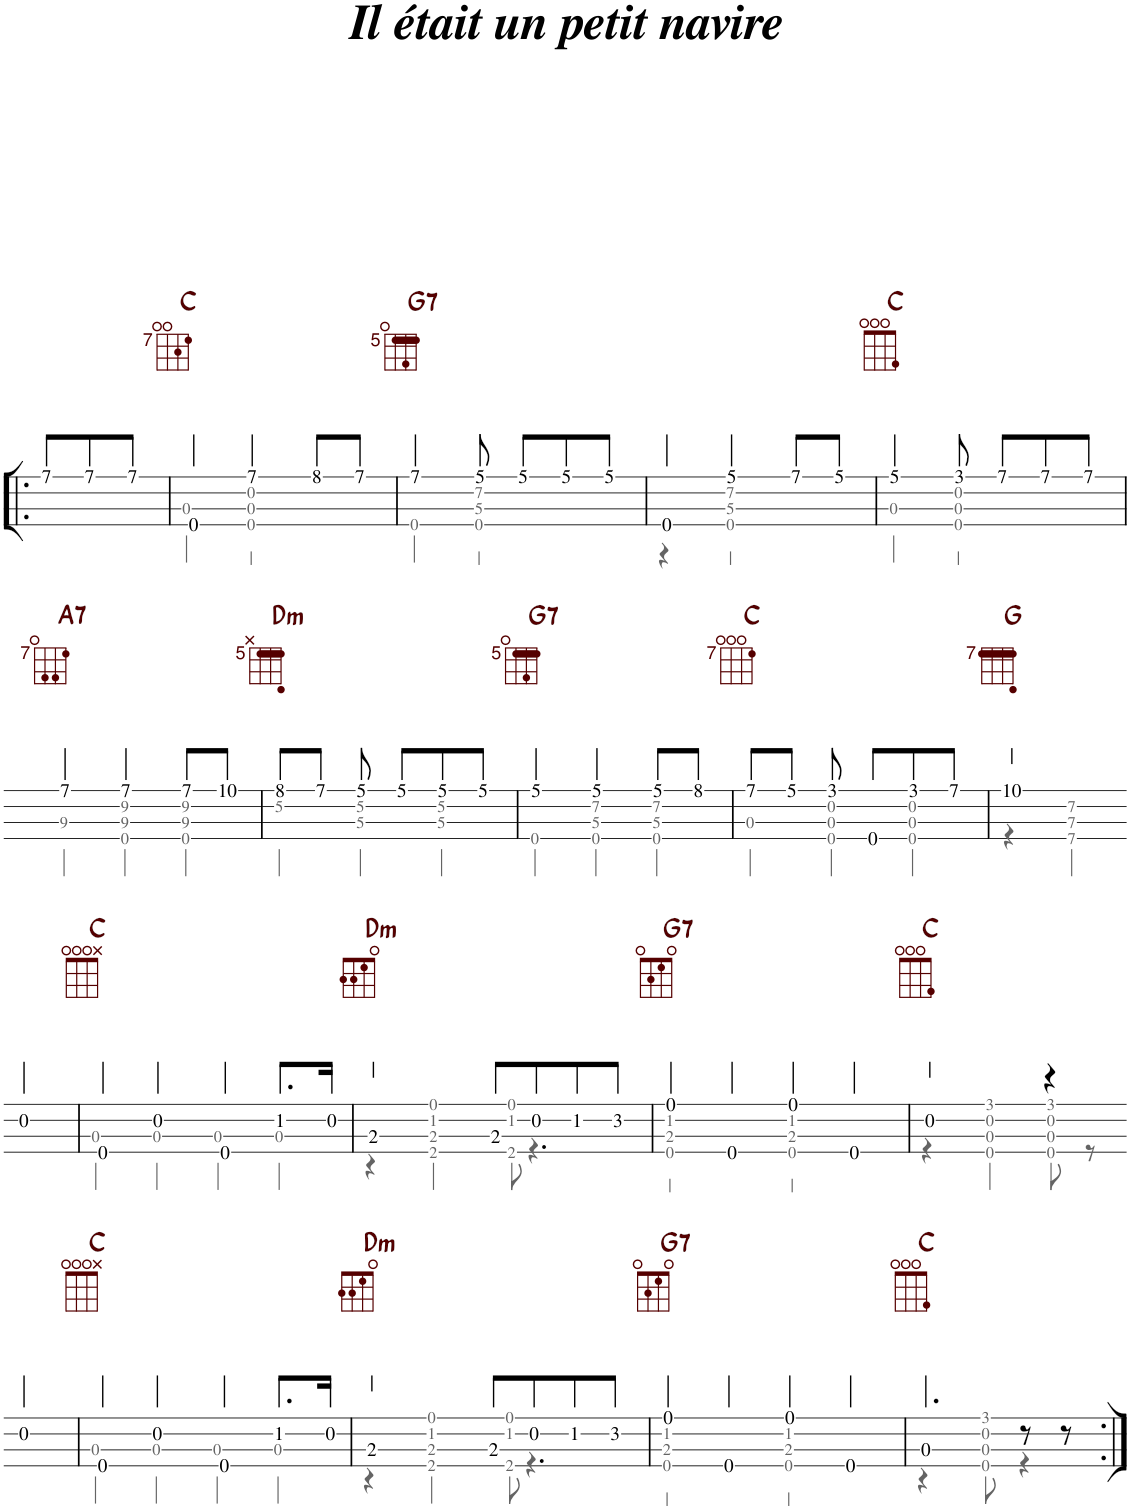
**kern	**harte
*part1	*part1
*staff1	*
*I"Ukulélé [Tablature]	*
*stria4	*
*k[]	*
*M3/4	*
=1!|:	=1!|:
8ee/L	.
8ee/	.
8ee/J	.
=2	=2
*^	*
4g/	4c!i\	C:maj
4ee/	2g!i\ 2c!i\ 2e!i\	.
8ff/L	.	.
8ee/J	.	.
=3	=3	=3
!	!	!LO:H:kt=7
4ee/	4g!i\	G:7
8dd/	2g!i\ 2f!i\ 2b!i\	.
8dd/L	.	.
8dd/	.	.
8dd/J	.	.
=4	=4	=4
4g/	4r	.
4dd/	2g!i\ 2f!i\ 2b!i\	.
8ee/L	.	.
8dd/J	.	.
=5	=5	=5
4dd/	4c!i\	C:maj
8cc/	2g!i\ 2c!i\ 2e!i\	.
8ee/L	.	.
8ee/	.	.
8ee/J	.	.
!!LO:LB:g=z	!!
=6	=6	=6
!	!	!LO:H:kt=7
4ee/	4a!i\	A:7
4ee/	4g!i\ 4a!i\ 4cc#!i\	.
8ee/L	4g!i\ 4a!i\ 4cc#!i\	.
8gg/J	.	.
=7	=7	=7
!	!	!LO:H:kt=m
8ff/L	4a!i\	D:min
8ee/J	.	.
8dd/	4f!i\ 4a!i\	.
8dd/L	.	.
8dd/	4f!i\ 4a!i\	.
8dd/J	.	.
=8	=8	=8
!	!	!LO:H:kt=7
4dd/	4g!i\	G:7
4dd/	4g!i\ 4f!i\ 4b!i\	.
8dd/L	4g!i\ 4f!i\ 4b!i\	.
8ff/J	.	.
=9	=9	=9
8ee/L	4c!i\	C:maj
8dd/J	.	.
8cc/	4g!i\ 4c!i\ 4e!i\	.
8g/L	.	.
8cc/	4g!i\ 4c!i\ 4e!i\	.
8ee/J	.	.
=10	=10	=10
2gg/	4r	G:maj
.	4dd!i\ 4g!i\ 4b!i\	.
*v	*v	*
!!LO:LB:g=z
=11-	=11-
*M4/4	*
4e/	.
=12	=12
*^	*
4g/	4c!i\	C:maj
4e/	4c!i\	.
4g/	4c!i\	.
8.f/L	4c!i\	.
16e/Jk	.	.
=13	=13	=13
!	!	!LO:H:kt=m
2d/	4r	D:min
.	4a!i\ 4d!i\ 4f!i\ 4a!i\	.
8d/L	8a!i\ 8f!i\ 8a!i\	.
8e/	4.r	.
8f/	.	.
8g/J	.	.
=14	=14	=14
!	!	!LO:H:kt=7
4a/	2g!i\ 2d!i\ 2f!i\	G:7
4g/	.	.
4a/	2g!i\ 2d!i\ 2f!i\	.
4g/	.	.
=15	=15	=15
2e/	4r	C:maj
.	4g!i\ 4c!i\ 4e!i\ 4cc!i\	.
4r	8g!i\ 8c!i\ 8e!i\ 8cc!i\	.
.	8r	.
*v	*v	*
!!LO:LB:g=z
=16-	=16-
4e/	.
=17	=17
*^	*
4g/	4c!i\	C:maj
4e/	4c!i\	.
4g/	4c!i\	.
8.f/L	4c!i\	.
16e/Jk	.	.
=18	=18	=18
!	!	!LO:H:kt=m
2d/	4r	D:min
.	4a!i\ 4d!i\ 4f!i\ 4a!i\	.
8d/L	8a!i\ 8f!i\ 8a!i\	.
8e/	4.r	.
8f/	.	.
8g/J	.	.
=19	=19	=19
!	!	!LO:H:kt=7
4a/	2g!i\ 2d!i\ 2f!i\	G:7
4g/	.	.
4a/	2g!i\ 2d!i\ 2f!i\	.
4g/	.	.
=20	=20	=20
4.c/	4r	C:maj
.	8g!i\ 8c!i\ 8e!i\ 8cc!i\	.
8r	4r	.
8r	.	.
*v	*v	*
=:|!	=:|!
*-	*-
